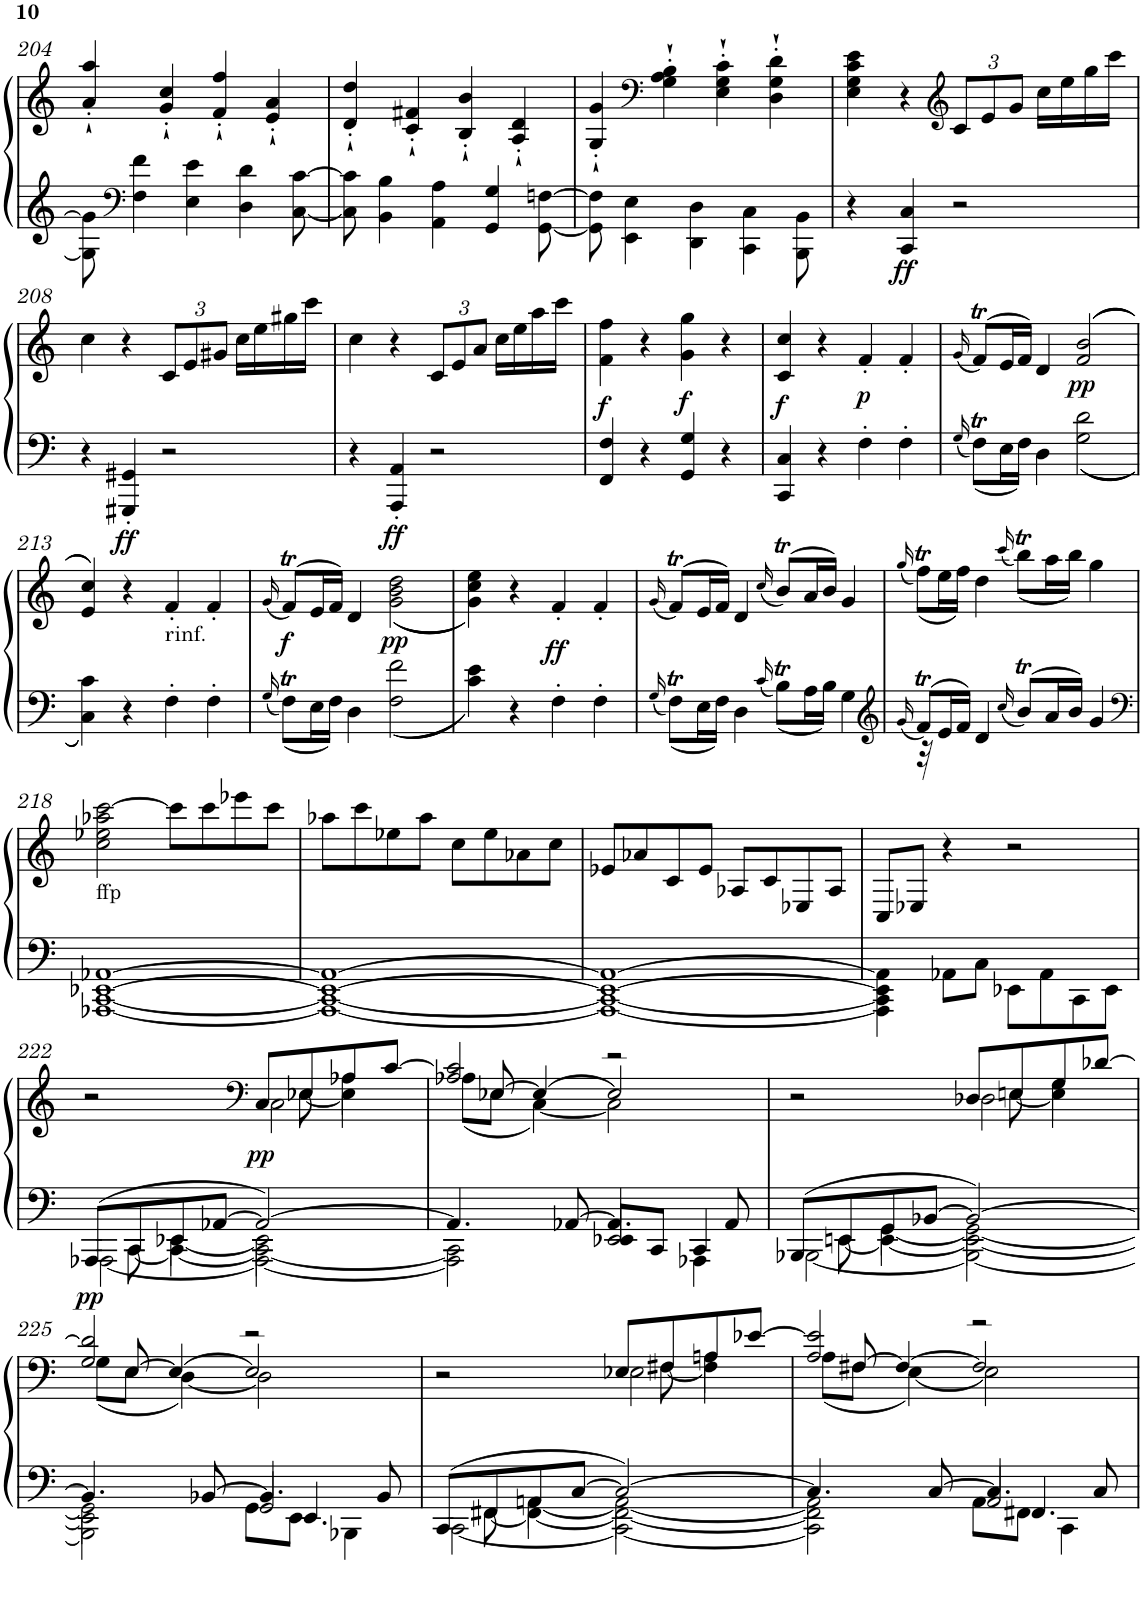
**kern	**kern	**dynam
*part1	*part1	*part1
*staff2	*staff1	*staff1/2
*I"Piano	*	*
*I'Pno	*	*
!!LO:PB:g=z
*clefG2	*clefG2	*
*k[]	*k[]	*
*M4/4	*M4/4	*
*met(c)	*met(c)	*
=204	=204	=204
8G\] 8g\]	4a/'` 4aa/'`	.
*clefF4	*	*
4F\ 4f\	.	.
.	4g/'` 4cc/'`	.
4E\ 4e\	.	.
.	4f/'` 4ff/'`	.
4D\ 4d\	.	.
.	4e/'` 4a/'`	.
[8C\ [8c\	.	.
=205	=205	=205
8C\] 8c\]	4d/'` 4dd/'`	.
4BB\ 4B\	.	.
.	4c/'` 4f#X/'`	.
4AA\ 4A\	.	.
.	4B/'` 4b/'`	.
4GG/ 4G/	.	.
.	4A/'` 4d/'`	.
[8GG\ [8Fn\	.	.
=206	=206	=206
8GG\] 8F\]	4G/'` 4g/'`	.
4EE\ 4E\	.	.
*	*clefF4	*
.	4G\'` 4A\'` 4B\'`	.
4DD\ 4D\	.	.
.	4E\'` 4G\'` 4c\'`	.
4CC\ 4C\	.	.
.	4D\'` 4G\'` 4d\'`	.
8BBB\ 8BB\	.	.
=207	=207	=207
4r	4E\ 4G\ 4c\ 4e\	.
!	!	!LO:DY:b=2
4CC/ 4C/	4r	ff
*	*clefG2	*
*	*Xbrackettup	*
2r	12c/L	.
.	12e/	.
.	12g/J	.
.	16cc\LL	.
.	16ee\	.
.	16gg\	.
.	16ccc\JJ	.
!!LO:LB:g=z
=208	=208	=208
4r	4cc\	.
!	!	!LO:DY:b=2
4GGG#X/' 4GG#X/'	4r	ff
2r	12c/L	.
.	12e/	.
.	12g#X/J	.
.	16cc\LL	.
.	16ee\	.
.	16gg#X\	.
.	16ccc\JJ	.
=209	=209	=209
4r	4cc\	.
!	!	!LO:DY:b=2
4AAA/' 4AA/'	4r	ff
2r	12c/L	.
.	12e/	.
.	12a/J	.
.	16cc\LL	.
.	16ee\	.
.	16aa\	.
.	16ccc\JJ	.
=210	=210	=210
!	!	!LO:DY:b
4FF/ 4F/	4f\ 4ff\	f
4r	4r	.
!	!	!LO:DY:b
4GG/ 4G/	4g\ 4gg\	f
4r	4r	.
=211	=211	=211
!	!	!LO:DY:b
4CC/ 4C/	4c/ 4cc/	f
4r	4r	.
!	!	!LO:DY:b
4F'\	4f'/	p
4F'\	4f'/	.
=212	=212	=212
16qG/	(<16qg/	.
8FT\L	(>8fT/L)	.
16E\L	16e/L	.
16F\JJ	16f/JJ)	.
4D\	4d/	.
!	!	!LO:DY:b
2G\ 2d\	(>(>2f/ 2b/	pp
!!LO:LB:g=z
=213	=213	=213
4C\ 4c\	4e/ 4cc/))	.
4r	4r	.
!	!LO:TX:b:t=rinf.	!
4F'\	4f'/	.
4F'\	4f'/	.
=214	=214	=214
16qG/	(<16qg/	.
!	!	!LO:DY:b
8FT\L	(>8fT/L)	f
16E\L	16e/L	.
16F\JJ	16f/JJ)	.
4D\	4d/	.
!	!	!LO:DY:b
2F\ 2f\	(<(<2g\ 2b\ 2dd\	pp
=215	=215	=215
4c\ 4e\	4g\ 4cc\ 4ee\))	.
4r	4r	.
!	!	!LO:DY:b
4F'\	4f'/	ff
4F'\	4f'/	.
=216	=216	=216
16qG/	(<16qg/	.
8FT\L	(>8fT/L)	.
16E\L	16e/L	.
16F\JJ	16f/JJ)	.
4D\	4d/	.
16qc/	(<16qcc/	.
8Bt\L	(>8bt/L)	.
16A\L	16a/L	.
16B\JJ	16b/JJ)	.
4G\	4g/	.
=217	=217	=217
*clefG2	*	*
16qg/	(<16qgg/	.
*^	*	*
8fT/L	32r	(<8ffT\L)	.
.	2ryy	.	.
16e/L	.	16ee\L	.
16f/JJ	.	16ff\JJ)	.
4d/	.	4dd\	.
16qcc/	.	(<16qccc/	.
8bt/L	.	(<8bbt\L)	.
.	4...ryy	.	.
16a/L	.	16aa\L	.
16b/JJ	.	16bb\JJ)	.
4g/	.	4gg\	.
*v	*v	*	*
!!LO:LB:g=z
=218	=218	=218
*clefF4	*	*
!	!LO:TX:b:t=ffp	!
[1AAA-X [1CC [1EE-X [1AA-X	2cc\ 2ee-X\ 2aa-X\ [2ccc\	.
.	8ccc\L]	.
.	8ccc\	.
.	8eee-X\	.
.	8ccc\J	.
=219	=219	=219
1AAA-_ 1CC_ 1EE-_ 1AA-_	8aa-X\L	.
.	8ccc\	.
.	8ee-X\	.
.	8aa-\J	.
.	8cc\L	.
.	8ee-\	.
.	8a-X\	.
.	8cc\J	.
=220	=220	=220
1AAA-_ 1CC_ 1EE-_ 1AA-_	8e-X/L	.
.	8a-X/	.
.	8c/	.
.	8e-/J	.
.	8A-X/L	.
.	8c/	.
.	8E-X/	.
.	8A-/J	.
=221	=221	=221
4AAA-\] 4CC\] 4EE-\] 4AA-\]	8C/L	.
.	8E-X/J	.
8AA-X\L	4r	.
8C\J	.	.
8EE-X\L	2r	.
8AA-\	.	.
8CC\	.	.
8EE-\J	.	.
!!LO:LB:g=z
=222	=222	=222
*^	*^	*
*	*^	*	*^	*
*	*	*^	*	*	*^	*
!	!	!	!	!	!	!	!	!LO:DY:b=2
8AAA-X/L	[2AAA-\	8ryy	4ryy	2r	2ryy	8ryy	2.ryy	pp
8CC/	.	[8CC\	.	.	.	8ryy@	.	.
8EE-X/	.	4CC\_	[4EE-\	.	.	8ryy@	.	.
[8AA-X/J	.	.	.	.	.	8ryy@	.	.
*	*	*	*	*clefF4	*	*	*	*
!	!	!	!	!	!	!	!	!LO:DY:b
2AA-/_	2AAA-\_	2CC\_	2EE-\]	8C/L	2C\	8ryy@	.	pp
.	.	.	.	8E-X/	.	[8E-\	.	.
.	.	.	.	8A-X/	.	4E-\]	4A-\	.
.	.	.	.	[8c/J	.	.	.	.
*	*	*	*	*	*	*v	*v	*
=223	=223	=223	=223	=223	=223	=223	=223
4.AA-/]	2AAA-\]	2CC\]	2.ryy	2A-X/ 2c/]	(<8A-\L	8ryy	.
.	.	.	.	.	8E-X\J	[8E-/	.
.	.	.	.	.	[4C\)	4E-/_	.
[8AA-X/	.	.	.	.	.	.	.
4.AA-/]	2EE-X/	8EE-/L	.	2r	2C\]	2E-/]	.
.	.	8CC/J	.	.	.	.	.
.	.	4AAA-X\	4CC/	.	.	.	.
8AA-/	.	.	.	.	.	.	.
=224	=224	=224	=224	=224	=224	=224	=224
*	*	*	*	*	*	*^	*
8BBB-X/L	[2BBB-\	8ryy	4ryy	2r	2ryy	8ryy	2.ryy	.
8EEn/	.	[8EE\	.	.	.	8ryy@	.	.
8GG/	.	4EE\_	[4GG\	.	.	8ryy@	.	.
[8BB-X/J	.	.	.	.	.	8ryy@	.	.
2BB-/_	2BBB-\_	2EE\_	2GG\_	8D-X/L	2D-\	8ryy@	.	.
.	.	.	.	8En/	.	[8E\	.	.
.	.	.	.	8G/	.	4E\]	4G\	.
.	.	.	.	[8d-X/J	.	.	.	.
*	*	*	*	*	*	*v	*v	*
!!LO:LB:g=z
=225	=225	=225	=225	=225	=225	=225	=225
4.BB-/]	2BBB-\]	2EE\]	2GG\]	2G/ 2d-/]	(<8G\L	8ryy	.
.	.	.	.	.	8E\J	[8E/	.
.	.	.	.	.	[4D\)	4E/_	.
[8BB-X/	.	.	.	.	.	.	.
4.BB-/]	2GG/	8GG\L	8ryy	2r	2D\]	2E/]	.
.	.	8EE\J	4.EE/	.	.	.	.
.	.	4BBB-X\	.	.	.	.	.
8BB-/	.	.	.	.	.	.	.
=226	=226	=226	=226	=226	=226	=226	=226
*	*	*	*	*	*	*^	*
8CC/L	[2CC\	8ryy	4ryy	2r	2ryy	8ryy	2.ryy	.
8FF#X/	.	[8FF#\	.	.	.	8ryy@	.	.
8AAn/	.	4FF#\_	[4AA\	.	.	8ryy@	.	.
[8C/J	.	.	.	.	.	8ryy@	.	.
2C/_	2CC\_	2FF#\_	2AA\_	8E-X/L	2E-\	8ryy@	.	.
.	.	.	.	8F#X/	.	[8F#\	.	.
.	.	.	.	8An/	.	4F#\]	4A\	.
.	.	.	.	[8e-X/J	.	.	.	.
*	*	*	*	*	*	*v	*v	*
=227	=227	=227	=227	=227	=227	=227	=227
4.C/]	2CC\]	2FF#\]	2AA\]	2A/ 2e-/]	(<8A\L	8ryy	.
.	.	.	.	.	8F#X\J	[8F#/	.
.	.	.	.	.	[4E\)	4F#/_	.
[8C/	.	.	.	.	.	.	.
4.C/]	8AA\L	2AA/	8ryy	2r	2E\]	2F#/]	.
.	8FF#X\J	.	4.FF#/	.	.	.	.
.	4CC\	.	.	.	.	.	.
8C/	.	.	.	.	.	.	.
*v	*v	*v	*v	*	*	*	*
*	*v	*v	*v	*
=	=	=
*-	*-	*-
